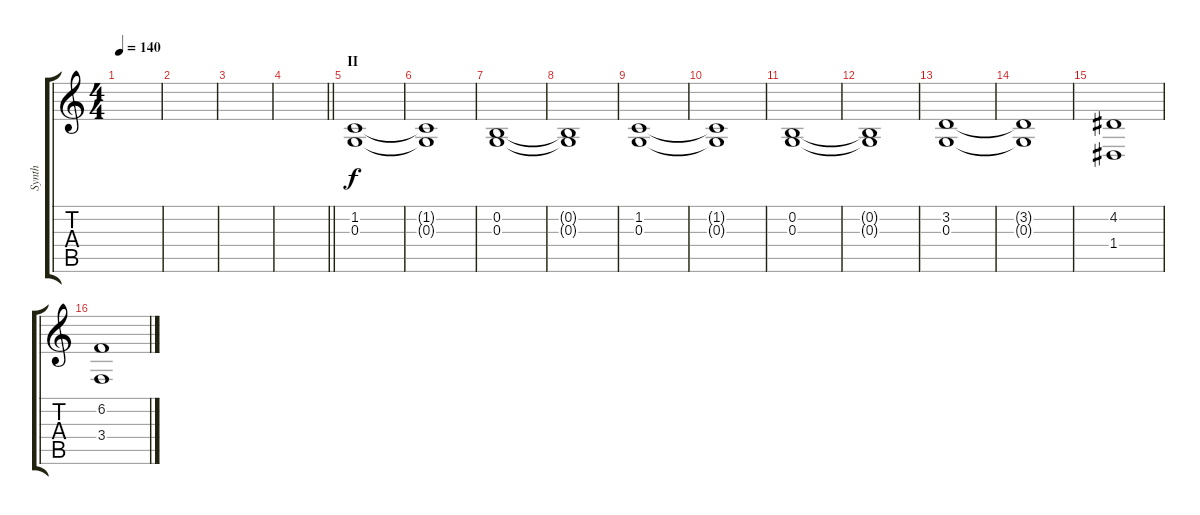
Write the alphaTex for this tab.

\track ("Synth" "Synth") {instrument choiraahs}
\staff {score tabs}
\tuning (E4 B3 G3 D3 A2 E2) {hide}
\ts (4 4)
\tempo 140
\clef g2
\ks c
|
|
|
\barLineRight lightlight
|
\section ("" "II")
(1.2 0.3).1 |
(1.2{t} 0.3{t}).1 |
(0.2 0.3).1 |
(0.2{t} 0.3{t}).1 |
(1.2 0.3).1 |
(1.2{t} 0.3{t}).1 |
(0.2 0.3).1 |
(0.2{t} 0.3{t}).1 |
(3.2 0.3).1 |
(3.2{t} 0.3{t}).1 |
(4.2 1.4).1 |
(6.2 3.4).1
